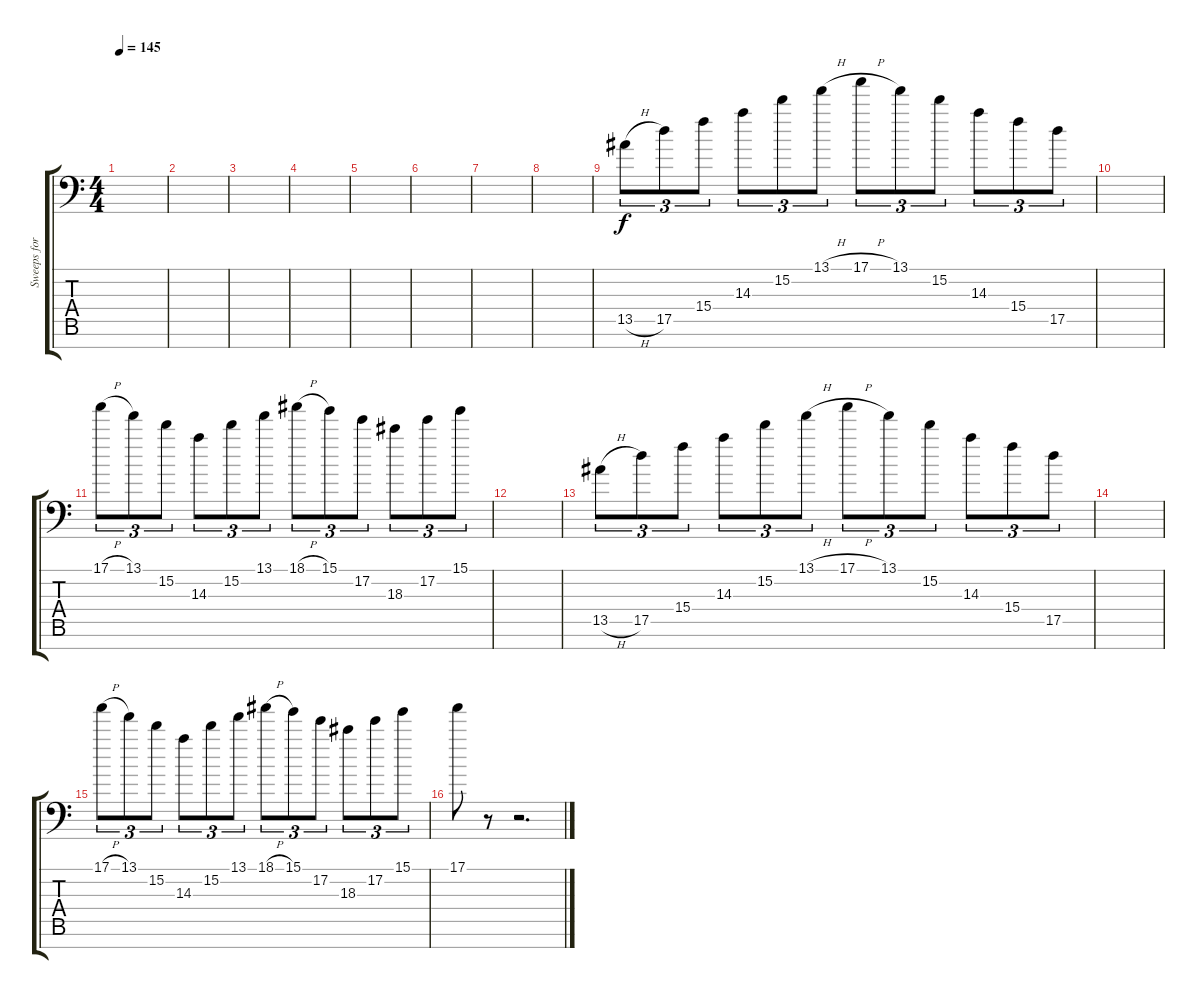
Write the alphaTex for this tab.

\track ("Sweeps for 7 string - harmony" "Sweeps for") {instrument distortionguitar}
\staff {score tabs}
\tuning (E4 B3 G3 D3 A2 E2 A1) {hide}
\ts (4 4)
\tempo 145
\clef f4
\ks c
|
|
|
|
|
|
|
|
13.5{h}.8{tu (3 2)} 17.5.8{tu (3 2)} 15.4.8{tu (3 2)} 14.3.8{tu (3 2)} 15.2.8{tu (3 2)} 13.1{h}.8{tu (3 2)} 17.1{h}.8{tu (3 2)} 13.1.8{tu (3 2)} 15.2.8{tu (3 2)} 14.3.8{tu (3 2)} 15.4.8{tu (3 2)} 17.5.8{tu (3 2)} |
|
17.1{h}.8{tu (3 2)} 13.1.8{tu (3 2)} 15.2.8{tu (3 2)} 14.3.8{tu (3 2)} 15.2.8{tu (3 2)} 13.1.8{tu (3 2)} 18.1{h}.8{tu (3 2)} 15.1.8{tu (3 2)} 17.2.8{tu (3 2)} 18.3.8{tu (3 2)} 17.2.8{tu (3 2)} 15.1.8{tu (3 2)} |
|
13.5{h}.8{tu (3 2)} 17.5.8{tu (3 2)} 15.4.8{tu (3 2)} 14.3.8{tu (3 2)} 15.2.8{tu (3 2)} 13.1{h}.8{tu (3 2)} 17.1{h}.8{tu (3 2)} 13.1.8{tu (3 2)} 15.2.8{tu (3 2)} 14.3.8{tu (3 2)} 15.4.8{tu (3 2)} 17.5.8{tu (3 2)} |
|
17.1{h}.8{tu (3 2)} 13.1.8{tu (3 2)} 15.2.8{tu (3 2)} 14.3.8{tu (3 2)} 15.2.8{tu (3 2)} 13.1.8{tu (3 2)} 18.1{h}.8{tu (3 2)} 15.1.8{tu (3 2)} 17.2.8{tu (3 2)} 18.3.8{tu (3 2)} 17.2.8{tu (3 2)} 15.1.8{tu (3 2)} |
17.1.8 r.8 r.2{d}
